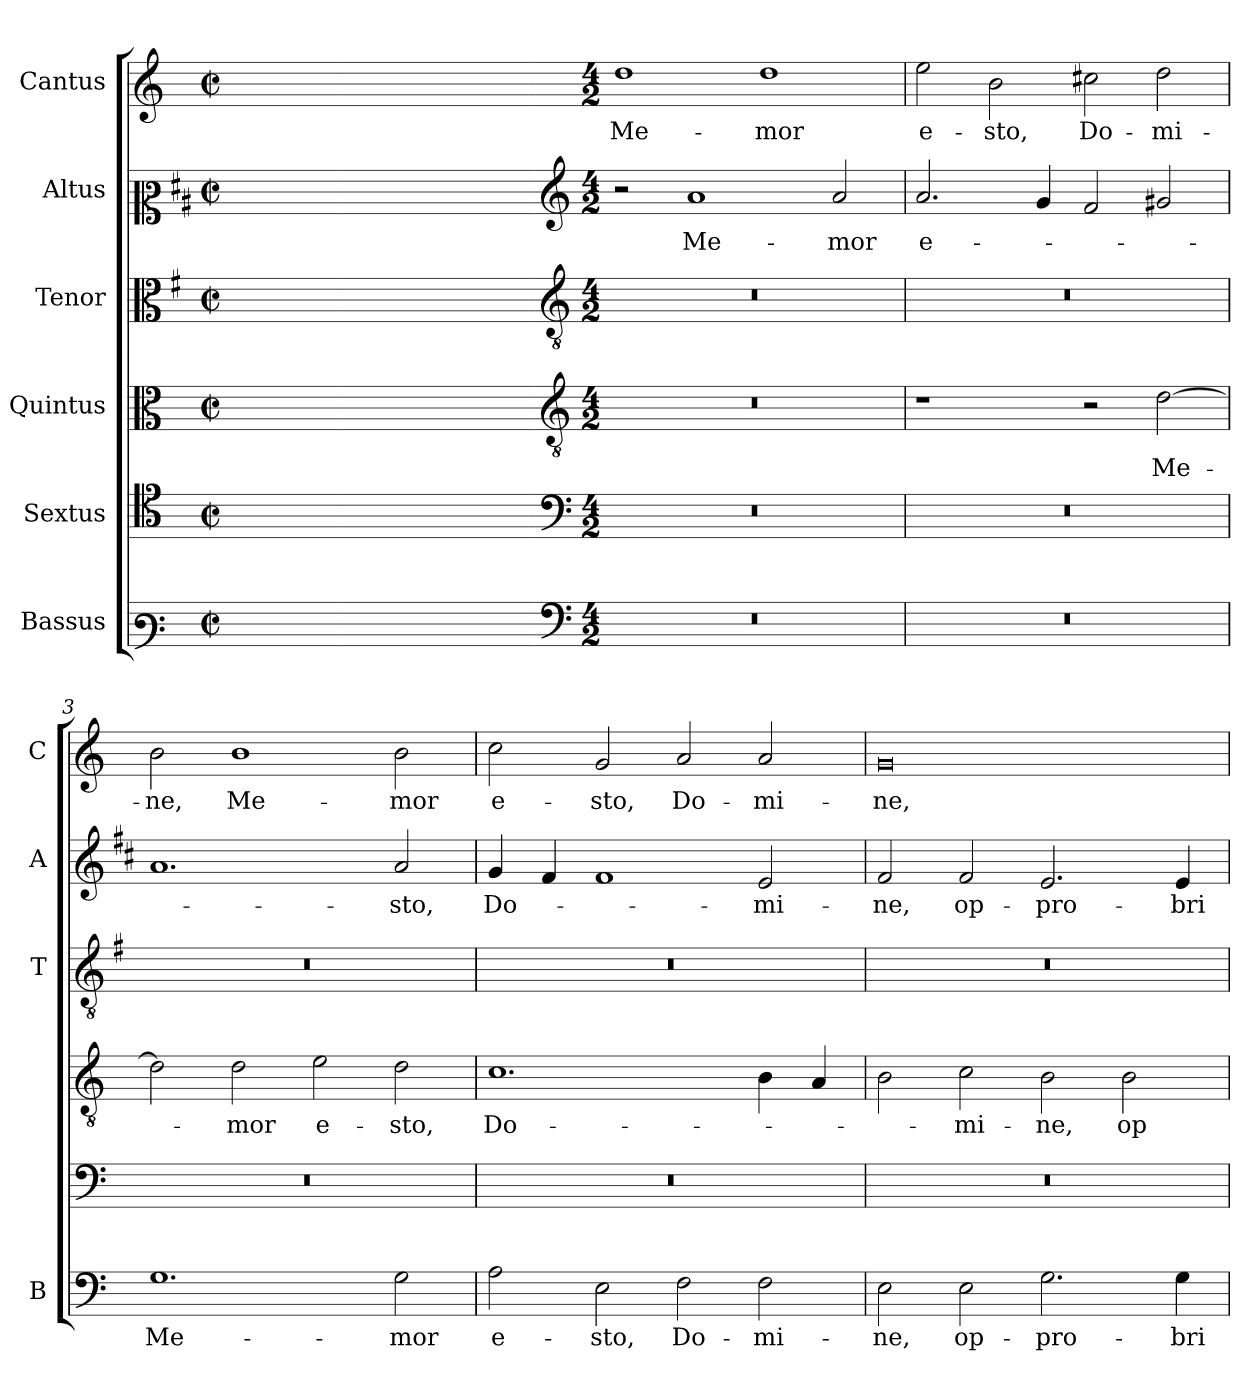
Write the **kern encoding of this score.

**kern	**text	**kern	**kern	**text	**kern	**kern	**text	**kern	**text
*part6	*part6	*part5	*part4	*part4	*part3	*part2	*part2	*part1	*part1
*staff6	*staff6	*staff5	*staff4	*staff4	*staff3	*staff2	*staff2	*staff1	*staff1
*I"Bassus	*	*I"Sextus	*I"Quintus	*	*I"Tenor	*I"Altus	*	*I"Cantus	*
*I'B	*	*	*	*	*I'T	*I'A	*	*I'C	*
*clefF3	*	*clefC4	*clefC3	*	*clefC3	*clefC2	*	*clefG2	*
*	*	*	*	*	*ITrd4c7	*ITrd1c2	*	*	*
*k[]	*	*k[]	*k[]	*	*k[]	*k[]	*	*k[]	*
*C:	*	*C:	*C:	*	*C:	*C:	*	*C:	*
*M2/2	*	*M2/2	*M2/2	*	*M2/2	*M2/2	*	*M2/2	*
*met(c|)	*	*met(c|)	*met(c|)	*	*met(c|)	*met(c|)	*	*met(c|)	*
=	=	=	=	=	=	=	=	=	=
1ryy	.	1ryy	1ryy	.	1ryy	1ryy	.	1ryy	.
=1X-	=1X-	=1X-	=1X-	=1X-	=1X-	=1X-	=1X-	=1X-	=1X-
4ryy	.	4ryy	4ryy	.	4ryy	4ryy	.	4ryy	.
4ryy	.	4ryy	4ryy	.	4ryy	4ryy	.	4ryy	.
4ryy	.	4ryy	4ryy	.	4ryy	4ryy	.	4ryy	.
4ryy	.	4ryy	4ryy	.	4ryy	4ryy	.	4ryy	.
=1-	=1-	=1-	=1-	=1-	=1-	=1-	=1-	=1-	=1-
*clefF4	*	*clefF4	*clefGv2	*	*clefGv2	*clefG2	*	*	*
*M4/2	*	*M4/2	*M4/2	*	*M4/2	*M4/2	*	*M4/2	*
!	!	!	!	!	!	!	!	!	!LO:LY:b
0r	.	0r	0r	.	0r	2r	.	1dd	Me-
!	!	!	!	!	!	!	!LO:LY:b	!	!
.	.	.	.	.	.	1g	Me-	.	.
!	!	!	!	!	!	!	!	!	!LO:LY:b
.	.	.	.	.	.	.	.	1dd	-mor
!	!	!	!	!	!	!	!LO:LY:b	!	!
.	.	.	.	.	.	2g/	-mor	.	.
=2	=2	=2	=2	=2	=2	=2	=2	=2	=2
!	!	!	!	!	!	!	!LO:LY:b	!	!LO:LY:b
0r	.	0r	1r	.	0r	2.g/	e-	2ee\	e-
!	!	!	!	!	!	!	!	!	!LO:LY:b
.	.	.	.	.	.	.	.	2b\	-sto,
.	.	.	.	.	.	4f/	.	.	.
!	!	!	!	!	!	!	!	!	!LO:LY:b
.	.	.	2r	.	.	2e/	.	2cc#X\	Do-
!	!	!	!	!LO:LY:b	!	!	!	!	!LO:LY:b
.	.	.	[2d\	Me-	.	2f#X/	.	2dd\	-mi-
=3	=3	=3	=3	=3	=3	=3	=3	=3	=3
!	!LO:LY:b	!	!	!	!	!	!	!	!LO:LY:b
1.G	Me-	0r	2d\]	.	0r	1.g	.	2b\	-ne,
!	!	!	!	!LO:LY:b	!	!	!	!	!LO:LY:b
.	.	.	2d\	-mor	.	.	.	1b	Me-
!	!	!	!	!LO:LY:b	!	!	!	!	!
.	.	.	2e\	e-	.	.	.	.	.
!	!LO:LY:b	!	!	!LO:LY:b	!	!	!LO:LY:b	!	!LO:LY:b
2G\	-mor	.	2d\	-sto,	.	2g/	-sto,	2b\	-mor
=4	=4	=4	=4	=4	=4	=4	=4	=4	=4
!	!LO:LY:b	!	!	!LO:LY:b	!	!	!LO:LY:b	!	!LO:LY:b
2A\	e-	0r	1.c	Do-	0r	4f/	Do-	2cc\	e-
.	.	.	.	.	.	4e/	.	.	.
!	!LO:LY:b	!	!	!	!	!	!	!	!LO:LY:b
2E\	-sto,	.	.	.	.	1e	.	2g/	-sto,
!	!LO:LY:b	!	!	!	!	!	!	!	!LO:LY:b
2F\	Do-	.	.	.	.	.	.	2a/	Do-
!	!LO:LY:b	!	!	!	!	!	!LO:LY:b	!	!LO:LY:b
2F\	-mi-	.	4B\	.	.	2d/	-mi-	2a/	-mi-
.	.	.	4A/	.	.	.	.	.	.
=5	=5	=5	=5	=5	=5	=5	=5	=5	=5
!	!LO:LY:b	!	!	!	!	!	!LO:LY:b	!	!LO:LY:b
2E\	-ne,	0r	2B\	.	0r	2e/	-ne,	0g	-ne,
!	!LO:LY:b	!	!	!LO:LY:b	!	!	!LO:LY:b	!	!
2E\	op-	.	2c\	-mi-	.	2e/	op-	.	.
!	!LO:LY:b	!	!	!LO:LY:b	!	!	!LO:LY:b	!	!
2.G\	-pro-	.	2B\	-ne,	.	2.d/	-pro-	.	.
!	!	!	!	!LO:LY:b	!	!	!	!	!
.	.	.	2B\	op-	.	.	.	.	.
!	!LO:LY:b	!	!	!	!	!	!LO:LY:b	!	!
4G\	-bri-	.	.	.	.	4d/	-bri-	.	.
=	=	=	=	=	=	=	=	=	=
*-	*-	*-	*-	*-	*-	*-	*-	*-	*-
